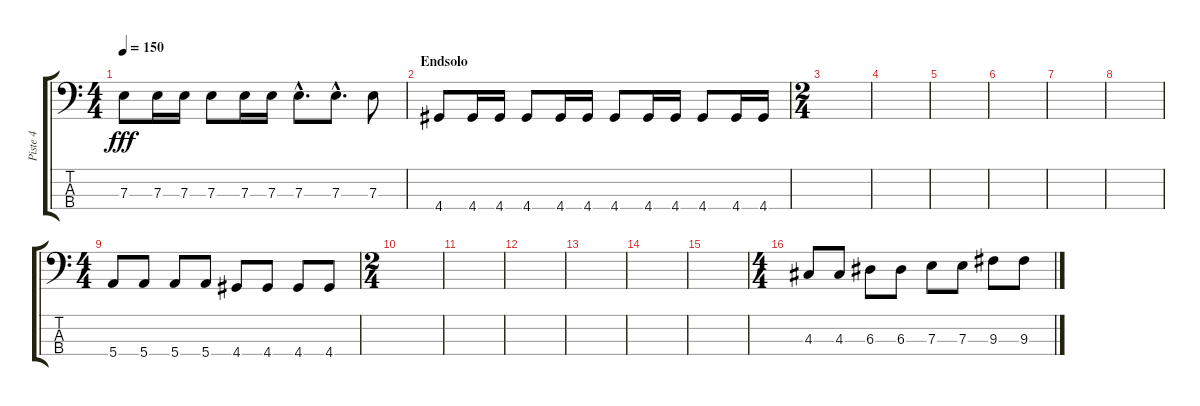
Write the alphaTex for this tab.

\track ("Piste 4" "Piste 4") {instrument electricbassfinger}
\staff {score tabs}
\tuning (G2 D2 A1 E1) {hide}
\ts (4 4)
\tempo 150
\clef f4
\ks c
7.3.8{dy fff} 7.3.16 7.3.16 7.3.8 7.3.16 7.3.16 7.3{hac}.8{d} 7.3{hac}.8{d} 7.3.8 |
\section ("" "Endsolo")
4.4.8 4.4.16 4.4.16 4.4.8 4.4.16 4.4.16 4.4.8 4.4.16 4.4.16 4.4.8 4.4.16 4.4.16 |
\ts (2 4)
|
|
|
|
|
|
\ts (4 4)
5.4.8 5.4.8 5.4.8 5.4.8 4.4.8 4.4.8 4.4.8 4.4.8 |
\ts (2 4)
|
|
|
|
|
|
\ts (4 4)
4.3.8 4.3.8 6.3.8 6.3.8 7.3.8 7.3.8 9.3.8 9.3.8
